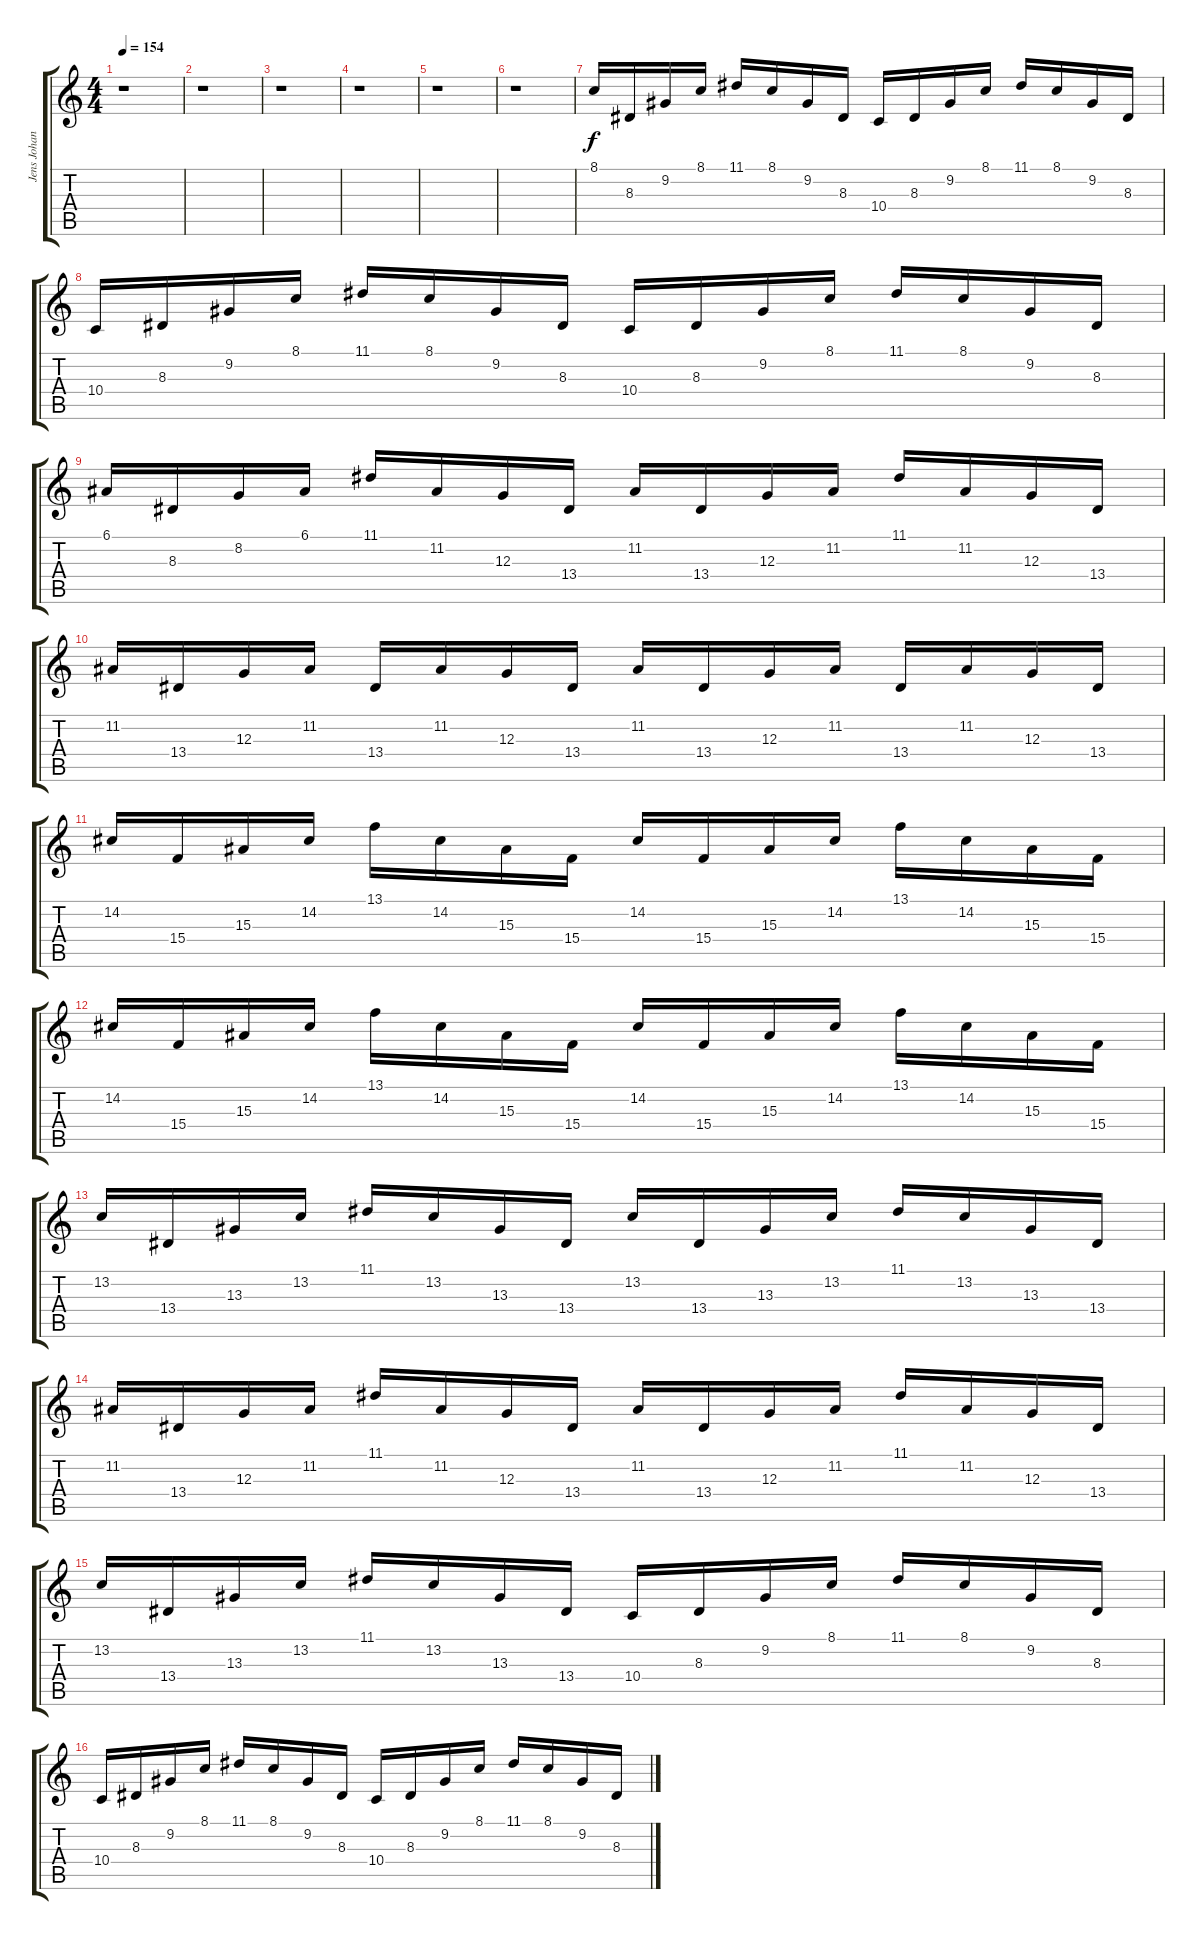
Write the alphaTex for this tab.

\track ("Jens Johansson" "Jens Johan") {instrument fx4atmosphere}
\staff {score tabs}
\tuning (E4 B3 G3 D3 A2 E2) {hide}
\ts (4 4)
\tempo 154
\clef g2
\ks c
r.1{dy f} |
r.1 |
r.1 |
r.1 |
r.1 |
r.1 |
8.1.16 8.3.16 9.2.16 8.1.16 11.1.16 8.1.16 9.2.16 8.3.16 10.4.16 8.3.16 9.2.16 8.1.16 11.1.16 8.1.16 9.2.16 8.3.16 |
10.4.16 8.3.16 9.2.16 8.1.16 11.1.16 8.1.16 9.2.16 8.3.16 10.4.16 8.3.16 9.2.16 8.1.16 11.1.16 8.1.16 9.2.16 8.3.16 |
6.1.16 8.3.16 8.2.16 6.1.16 11.1.16 11.2.16 12.3.16 13.4.16 11.2.16 13.4.16 12.3.16 11.2.16 11.1.16 11.2.16 12.3.16 13.4.16 |
11.2.16 13.4.16 12.3.16 11.2.16 13.4.16 11.2.16 12.3.16 13.4.16 11.2.16 13.4.16 12.3.16 11.2.16 13.4.16 11.2.16 12.3.16 13.4.16 |
14.2.16 15.4.16 15.3.16 14.2.16 13.1.16 14.2.16 15.3.16 15.4.16 14.2.16 15.4.16 15.3.16 14.2.16 13.1.16 14.2.16 15.3.16 15.4.16 |
14.2.16 15.4.16 15.3.16 14.2.16 13.1.16 14.2.16 15.3.16 15.4.16 14.2.16 15.4.16 15.3.16 14.2.16 13.1.16 14.2.16 15.3.16 15.4.16 |
13.2.16 13.4.16 13.3.16 13.2.16 11.1.16 13.2.16 13.3.16 13.4.16 13.2.16 13.4.16 13.3.16 13.2.16 11.1.16 13.2.16 13.3.16 13.4.16 |
11.2.16 13.4.16 12.3.16 11.2.16 11.1.16 11.2.16 12.3.16 13.4.16 11.2.16 13.4.16 12.3.16 11.2.16 11.1.16 11.2.16 12.3.16 13.4.16 |
13.2.16 13.4.16 13.3.16 13.2.16 11.1.16 13.2.16 13.3.16 13.4.16 10.4.16 8.3.16 9.2.16 8.1.16 11.1.16 8.1.16 9.2.16 8.3.16 |
10.4.16 8.3.16 9.2.16 8.1.16 11.1.16 8.1.16 9.2.16 8.3.16 10.4.16 8.3.16 9.2.16 8.1.16 11.1.16 8.1.16 9.2.16 8.3.16
